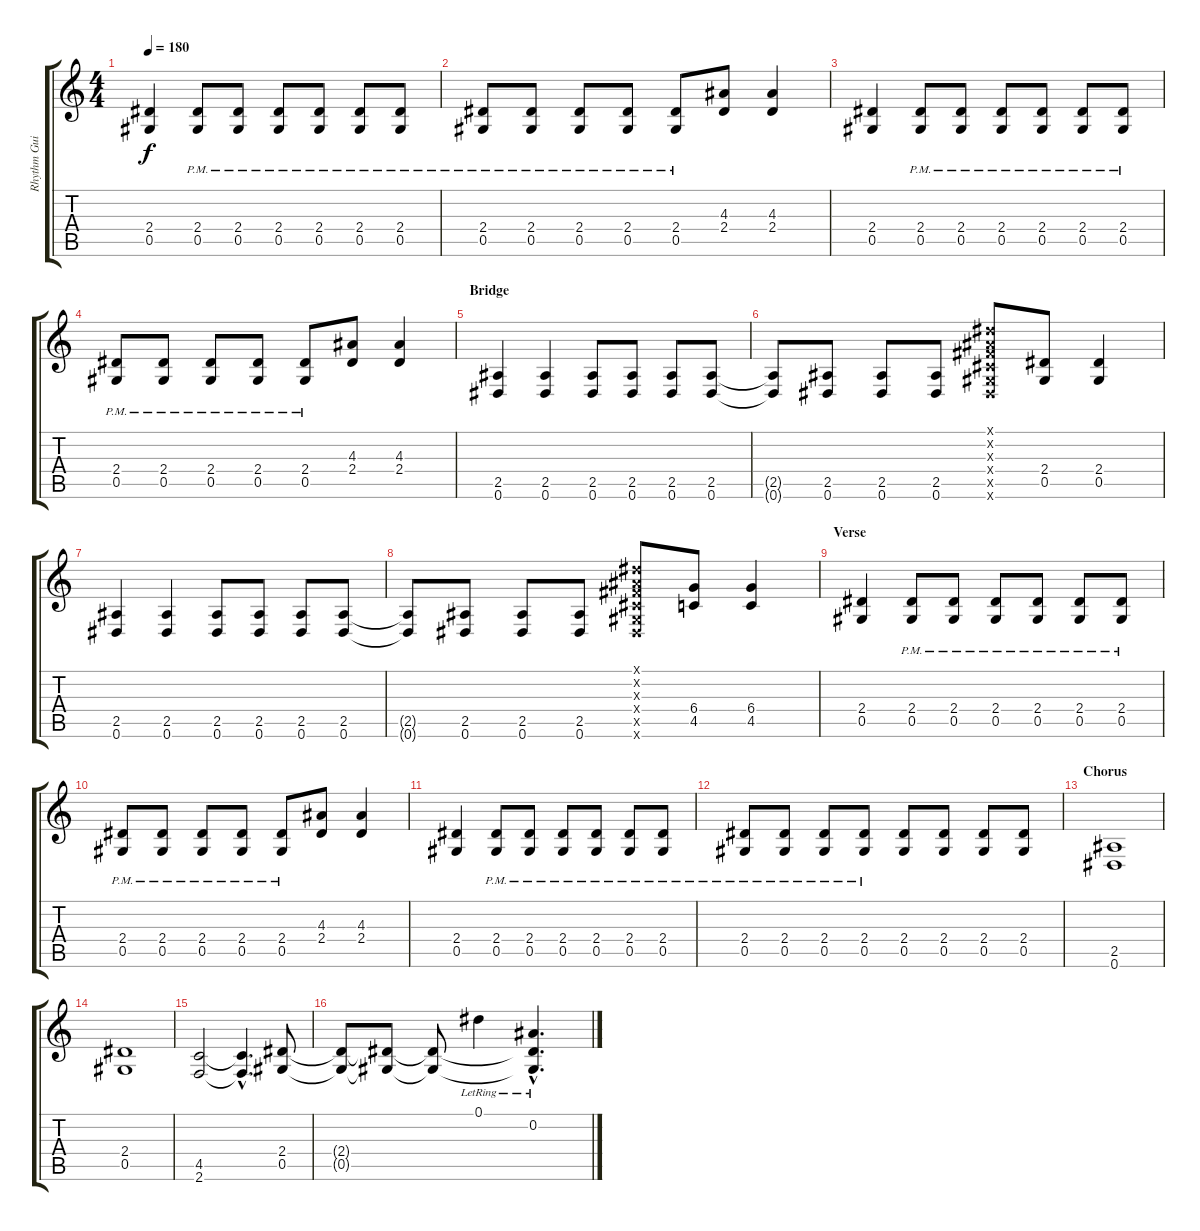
\track ("Rhythm Guitar" "Rhythm Gui") {instrument overdrivenguitar}
\staff {score tabs}
\tuning (Eb4 Bb3 Gb3 Db3 Ab2 Eb2) {hide}
\ts (4 4)
\tempo 180
\clef g2
\ks c
(2.4 0.5).4{dy f} (2.4{pm} 0.5{pm}).8 (2.4{pm} 0.5{pm}).8 (2.4{pm} 0.5{pm}).8 (2.4{pm} 0.5{pm}).8 (2.4{pm} 0.5{pm}).8 (2.4{pm} 0.5{pm}).8 |
(2.4{pm} 0.5{pm}).8 (2.4{pm} 0.5{pm}).8 (2.4{pm} 0.5{pm}).8 (2.4{pm} 0.5{pm}).8 (2.4{pm} 0.5{pm}).8 (4.3 2.4).8 (4.3 2.4).4 |
(2.4 0.5).4 (2.4{pm} 0.5{pm}).8 (2.4{pm} 0.5{pm}).8 (2.4{pm} 0.5{pm}).8 (2.4{pm} 0.5{pm}).8 (2.4{pm} 0.5{pm}).8 (2.4{pm} 0.5{pm}).8 |
(2.4{pm} 0.5{pm}).8 (2.4{pm} 0.5{pm}).8 (2.4{pm} 0.5{pm}).8 (2.4{pm} 0.5{pm}).8 (2.4{pm} 0.5{pm}).8 (4.3 2.4).8 (4.3 2.4).4 |
\section ("" "Bridge")
(2.5 0.6).4 (2.5 0.6).4 (2.5 0.6).8 (2.5 0.6).8 (2.5 0.6).8 (2.5 0.6).8 |
(2.5{t} 0.6{t}).8 (2.5 0.6).8 (2.5 0.6).8 (2.5 0.6).8 (0.1{x} 0.2{x} 0.3{x} 0.4{x} 0.5{x} 0.6{x}).8 (2.4 0.5).8 (2.4 0.5).4 |
(2.5 0.6).4 (2.5 0.6).4 (2.5 0.6).8 (2.5 0.6).8 (2.5 0.6).8 (2.5 0.6).8 |
(2.5{t} 0.6{t}).8 (2.5 0.6).8 (2.5 0.6).8 (2.5 0.6).8 (0.1{x} 0.2{x} 0.3{x} 0.4{x} 0.5{x} 0.6{x}).8 (6.4 4.5).8 (6.4 4.5).4 |
\section ("" "Verse")
(2.4 0.5).4 (2.4{pm} 0.5{pm}).8 (2.4{pm} 0.5{pm}).8 (2.4{pm} 0.5{pm}).8 (2.4{pm} 0.5{pm}).8 (2.4{pm} 0.5{pm}).8 (2.4{pm} 0.5{pm}).8 |
(2.4{pm} 0.5{pm}).8 (2.4{pm} 0.5{pm}).8 (2.4{pm} 0.5{pm}).8 (2.4{pm} 0.5{pm}).8 (2.4{pm} 0.5{pm}).8 (4.3 2.4).8 (4.3 2.4).4 |
(2.4 0.5).4 (2.4{pm} 0.5{pm}).8 (2.4{pm} 0.5{pm}).8 (2.4{pm} 0.5{pm}).8 (2.4{pm} 0.5{pm}).8 (2.4{pm} 0.5{pm}).8 (2.4{pm} 0.5{pm}).8 |
(2.4{pm} 0.5{pm}).8 (2.4{pm} 0.5{pm}).8 (2.4{pm} 0.5{pm}).8 (2.4{pm} 0.5{pm}).8 (2.4 0.5).8 (2.4 0.5).8 (2.4 0.5).8 (2.4 0.5).8 |
\section ("" "Chorus")
(2.5 0.6).1 |
(2.4 0.5).1 |
(4.5 2.6).2 (4.5{hac t} 2.6{hac t}).4{d} (2.4 0.5).8 |
(2.4{t} 0.5{t}).8 (2.4{t} 0.5{t}).8 (2.4{t} 0.5{t}).8 0.1{lr}.4 (0.2{hac lr} 2.4{hac t} 0.5{hac t}).4{d}
